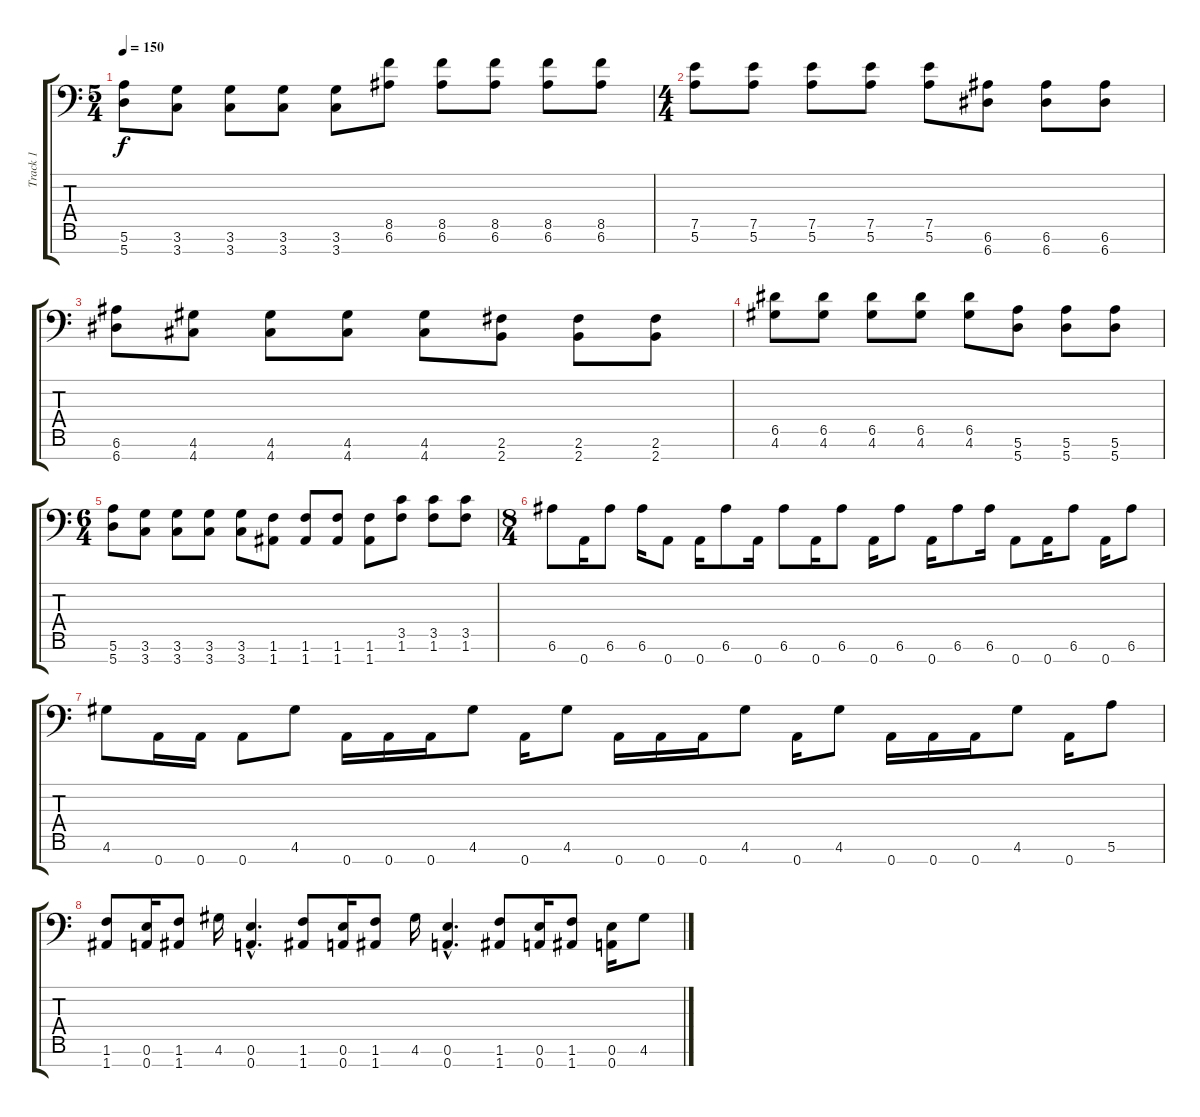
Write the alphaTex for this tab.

\track ("Track 1" "Track 1") {instrument distortionguitar}
\staff {score tabs}
\tuning (E4 B3 G3 D3 A2 E2 A1) {hide}
\ts (5 4)
\tempo 150
\clef f4
\ks c
(5.6 5.7).8{dy f} (3.6 3.7).8 (3.6 3.7).8 (3.6 3.7).8 (3.6 3.7).8 (8.5 6.6).8 (8.5 6.6).8 (8.5 6.6).8 (8.5 6.6).8 (8.5 6.6).8 |
\ts (4 4)
(7.5 5.6).8 (7.5 5.6).8 (7.5 5.6).8 (7.5 5.6).8 (7.5 5.6).8 (6.6 6.7).8 (6.6 6.7).8 (6.6 6.7).8 |
(6.6 6.7).8 (4.6 4.7).8 (4.6 4.7).8 (4.6 4.7).8 (4.6 4.7).8 (2.6 2.7).8 (2.6 2.7).8 (2.6 2.7).8 |
(6.5 4.6).8 (6.5 4.6).8 (6.5 4.6).8 (6.5 4.6).8 (6.5 4.6).8 (5.6 5.7).8 (5.6 5.7).8 (5.6 5.7).8 |
\ts (6 4)
(5.6 5.7).8 (3.6 3.7).8 (3.6 3.7).8 (3.6 3.7).8 (3.6 3.7).8 (1.6 1.7).8 (1.6 1.7).8 (1.6 1.7).8 (1.6 1.7).8 (3.5 1.6).8 (3.5 1.6).8 (3.5 1.6).8 |
\ts (8 4)
6.6.8 0.7.16 6.6.8 6.6.16 0.7.8 0.7.16 6.6.8 0.7.16 6.6.8 0.7.16 6.6.8 0.7.16 6.6.8 0.7.16 6.6.8 6.6.16 0.7.8 0.7.16 6.6.8 0.7.16 6.6.8 |
4.6.8 0.7.16 0.7.16 0.7.8 4.6.8 0.7.16 0.7.16 0.7.16 4.6.8 0.7.16 4.6.8 0.7.16 0.7.16 0.7.16 4.6.8 0.7.16 4.6.8 0.7.16 0.7.16 0.7.16 4.6.8 0.7.16 5.6.8 |
(1.6 1.7).8 (0.6 0.7).16 (1.6 1.7).8 4.6.16 (0.6{hac} 0.7{hac}).4{d} (1.6 1.7).8 (0.6 0.7).16 (1.6 1.7).8 4.6.16 (0.6{hac} 0.7{hac}).4{d} (1.6 1.7).8 (0.6 0.7).16 (1.6 1.7).8 (0.6 0.7).16 4.6.8
